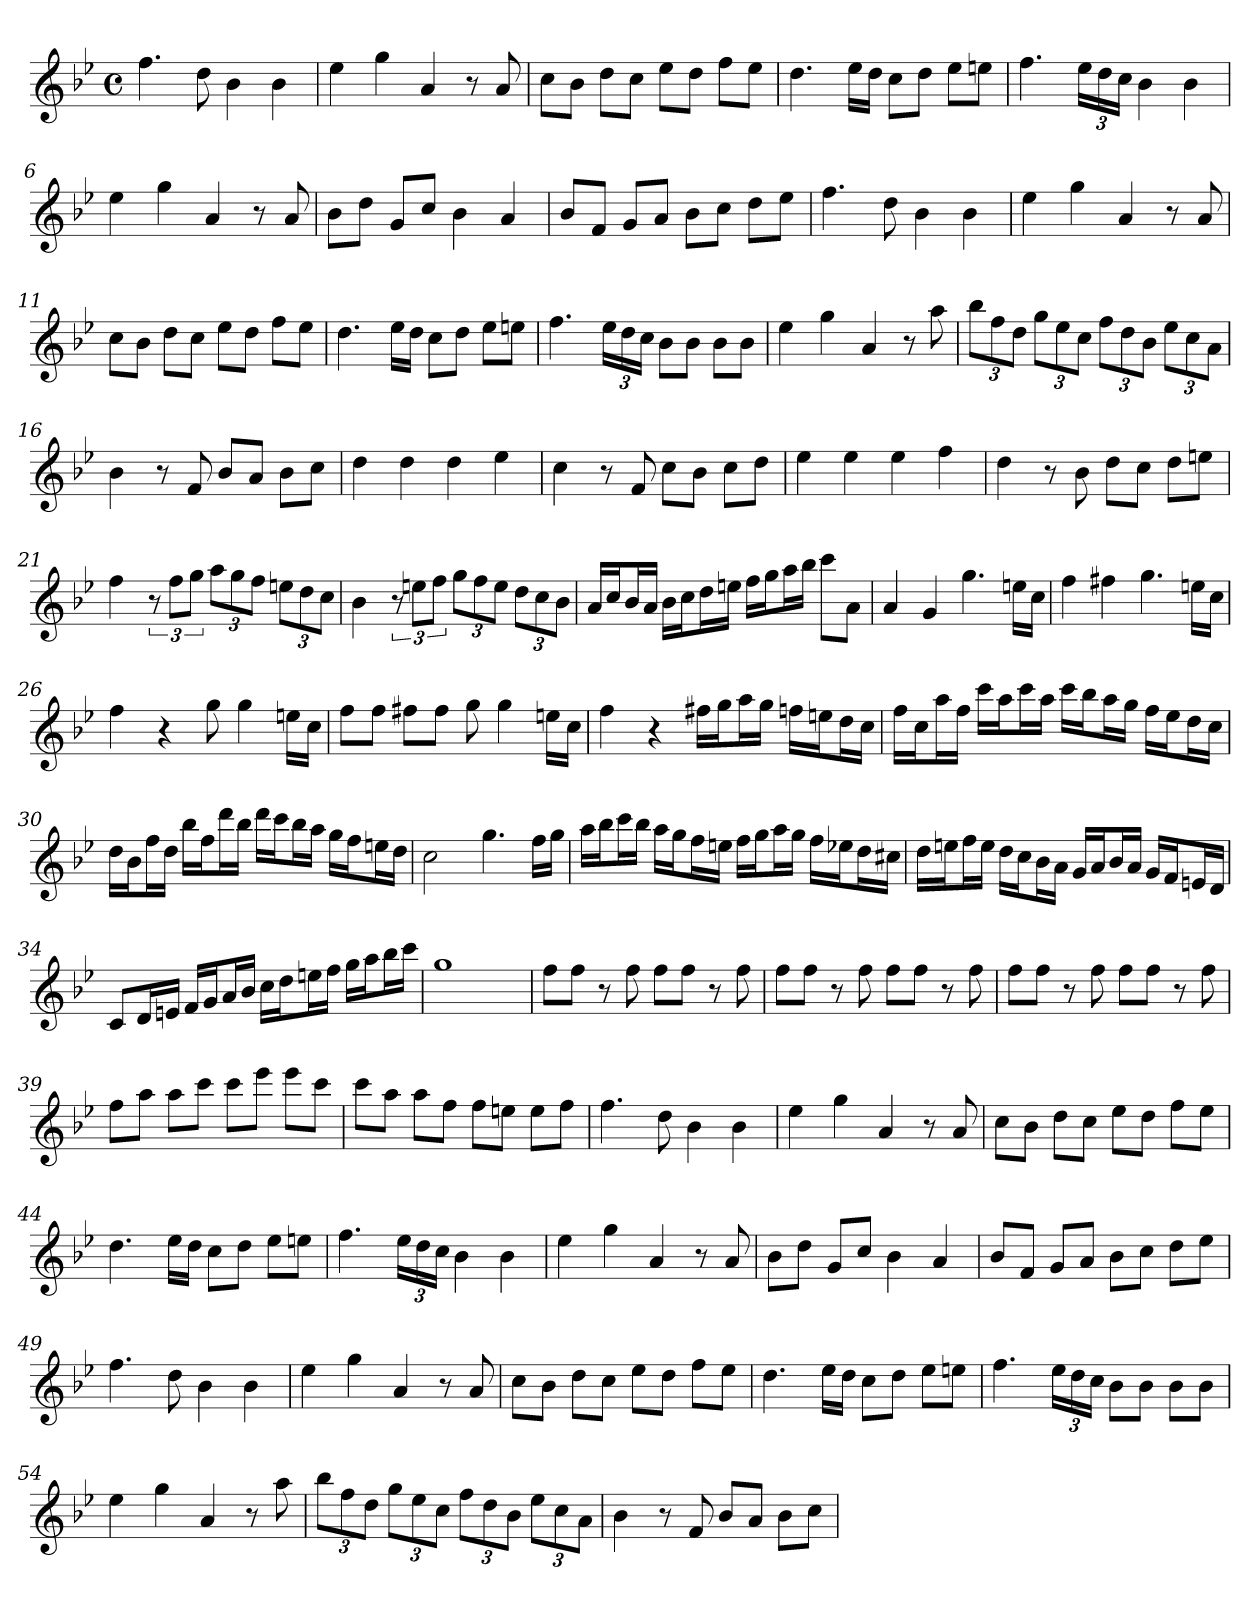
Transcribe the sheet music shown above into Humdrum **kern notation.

**kern
*part1
*staff1
*clefG2
*k[b-e-]
*B-:
*M4/4
*met(c)
*MM144
=1
4.ff
8dd
4b-
4b-
=2
4ee-
4gg
4a
8r
8a
=3
8cc\L
8b-\J
8dd\L
8cc\J
8ee-\L
8dd\J
8ff\L
8ee-\J
=4
4.dd
16ee-\LL
16dd\JJ
8cc\L
8dd\J
8ee-\L
8een\J
=5
4.ff
24ee-\LL
24dd\
24cc\JJ
4b-
4b-
=6
4ee-
4gg
4a
8r
8a
=7
8b-\L
8dd\J
8g/L
8cc/J
4b-
4a
=8
8b-/L
8f/J
8g/L
8a/J
8b-\L
8cc\J
8dd\L
8ee-\J
=9
4.ff
8dd
4b-
4b-
=10
4ee-
4gg
4a
8r
8a
=11
8cc\L
8b-\J
8dd\L
8cc\J
8ee-\L
8dd\J
8ff\L
8ee-\J
=12
4.dd
16ee-\LL
16dd\JJ
8cc\L
8dd\J
8ee-\L
8een\J
=13
4.ff
24ee-\LL
24dd\
24cc\JJ
8b-\L
8b-\J
8b-\L
8b-\J
=14
4ee-
4gg
4a
8r
8aa
=15
12bb-\L
12ff\
12dd\J
12gg\L
12ee-\
12cc\J
12ff\L
12dd\
12b-\J
12ee-\L
12cc\
12a\J
=16
4b-
8r
8f
8b-/L
8a/J
8b-\L
8cc\J
=17
4dd
4dd
4dd
4ee-
=18
4cc
8r
8f
8cc\L
8b-\J
8cc\L
8dd\J
=19
4ee-
4ee-
4ee-
4ff
=20
4dd
8r
8b-
8dd\L
8cc\J
8dd\L
8een\J
=21
4ff
12r
12ff\L
12gg\J
12aa\L
12gg\
12ff\J
12een\L
12dd\
12cc\J
=22
4b-
12r
12een\L
12ff\J
12gg\L
12ff\
12ee\J
12dd\L
12cc\
12b-\J
=23
16a/LL
16cc/J
16b-/L
16a/JJ
16b-\LL
16cc\J
16dd\L
16een\JJ
16ff\LL
16gg\J
16aa\L
16bb-\JJ
8ccc\L
8a\J
=24
4a
4g
4.gg
16een\LL
16cc\JJ
=25
4ff
4ff#X
4.gg
16een\LL
16cc\JJ
=26
4ff
4r
8gg
4gg
16een\LL
16cc\JJ
=27
8ff\L
8ff\J
8ff#X\L
8ff#\J
8gg
4gg
16een\LL
16cc\JJ
=28
4ff
4r
16ff#X\LL
16gg\J
16aa\L
16gg\JJ
16ffn\LL
16een\J
16dd\L
16cc\JJ
=29
16ff\LL
16cc\J
16aa\L
16ff\JJ
16ccc\LL
16aa\J
16ccc\L
16aa\JJ
16ccc\LL
16bb-\J
16aa\L
16gg\JJ
16ff\LL
16ee-\J
16dd\L
16cc\JJ
=30
16dd\LL
16b-\J
16ff\L
16dd\JJ
16bb-\LL
16ff\J
16ddd\L
16bb-\JJ
16ddd\LL
16ccc\J
16bb-\L
16aa\JJ
16gg\LL
16ff\J
16een\L
16dd\JJ
=31
2cc
4.gg
16ff\LL
16gg\JJ
=32
16aa\LL
16bb-\J
16ccc\L
16bb-\JJ
16aa\LL
16gg\J
16ff\L
16een\JJ
16ff\LL
16gg\J
16aa\L
16gg\JJ
16ff\LL
16ee-X\J
16dd\L
16cc#X\JJ
=33
16dd\LL
16een\J
16ff\L
16ee\JJ
16dd\LL
16cc\J
16b-\L
16a\JJ
16g/LL
16a/J
16b-/L
16a/JJ
16g/LL
16f/J
16en/L
16d/JJ
=34
8c/L
16d/L
16en/JJ
16f/LL
16g/J
16a/L
16b-/JJ
16cc\LL
16dd\J
16een\L
16ff\JJ
16gg\LL
16aa\J
16bb-\L
16ccc\JJ
=35
1gg
=36
8ff\L
8ff\J
8r
8ff
8ff\L
8ff\J
8r
8ff
=37
8ff\L
8ff\J
8r
8ff
8ff\L
8ff\J
8r
8ff
=38
8ff\L
8ff\J
8r
8ff
8ff\L
8ff\J
8r
8ff
=39
8ff\L
8aa\J
8aa\L
8ccc\J
8ccc\L
8eee-\J
8eee-\L
8ccc\J
=40
8ccc\L
8aa\J
8aa\L
8ff\J
8ff\L
8een\J
8ee\L
8ff\J
=41
4.ff
8dd
4b-
4b-
=42
4ee-
4gg
4a
8r
8a
=43
8cc\L
8b-\J
8dd\L
8cc\J
8ee-\L
8dd\J
8ff\L
8ee-\J
=44
4.dd
16ee-\LL
16dd\JJ
8cc\L
8dd\J
8ee-\L
8een\J
=45
4.ff
24ee-\LL
24dd\
24cc\JJ
4b-
4b-
=46
4ee-
4gg
4a
8r
8a
=47
8b-\L
8dd\J
8g/L
8cc/J
4b-
4a
=48
8b-/L
8f/J
8g/L
8a/J
8b-\L
8cc\J
8dd\L
8ee-\J
=49
4.ff
8dd
4b-
4b-
=50
4ee-
4gg
4a
8r
8a
=51
8cc\L
8b-\J
8dd\L
8cc\J
8ee-\L
8dd\J
8ff\L
8ee-\J
=52
4.dd
16ee-\LL
16dd\JJ
8cc\L
8dd\J
8ee-\L
8een\J
=53
4.ff
24ee-\LL
24dd\
24cc\JJ
8b-\L
8b-\J
8b-\L
8b-\J
=54
4ee-
4gg
4a
8r
8aa
=55
12bb-\L
12ff\
12dd\J
12gg\L
12ee-\
12cc\J
12ff\L
12dd\
12b-\J
12ee-\L
12cc\
12a\J
=56
4b-
8r
8f
8b-/L
8a/J
8b-\L
8cc\J
=
*-
